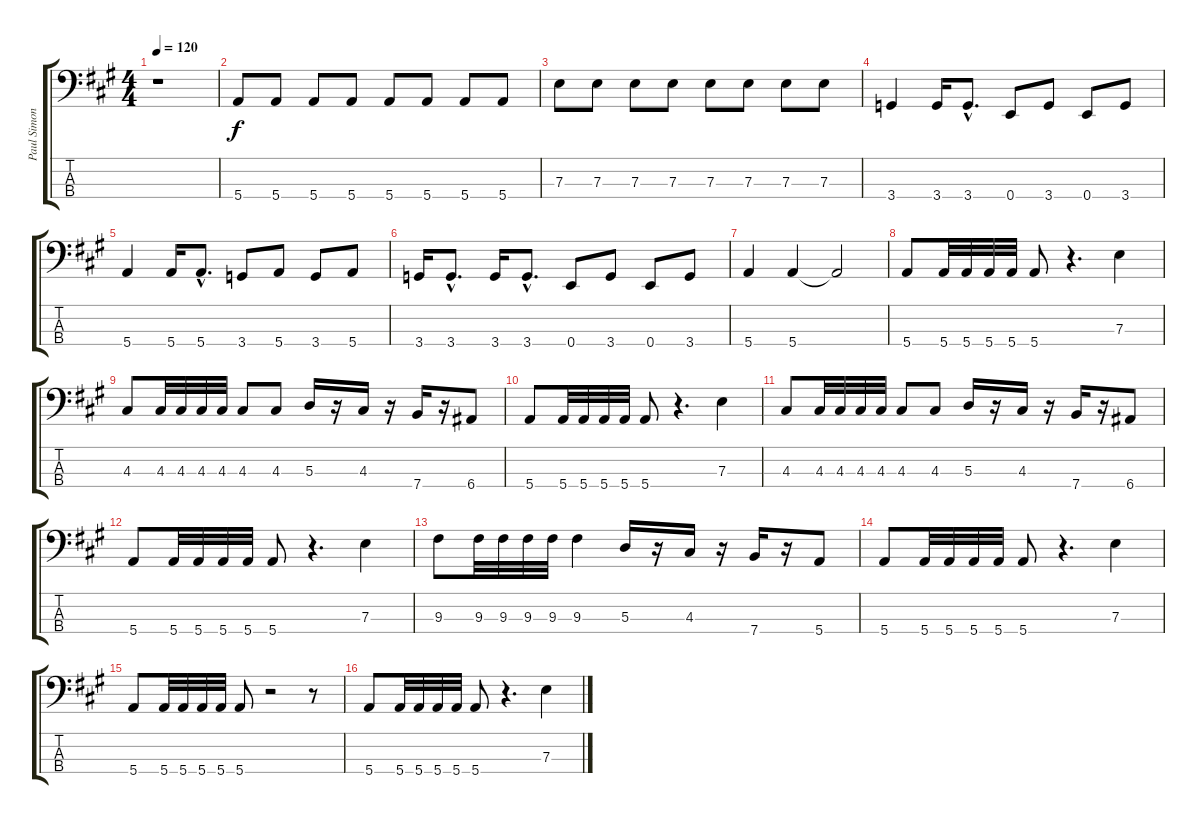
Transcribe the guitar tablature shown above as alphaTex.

\track ("Paul Simonon (bass guitar)" "Paul Simon") {instrument electricbassfinger}
\staff {score tabs}
\tuning (G2 D2 A1 E1) {hide}
\ts (4 4)
\tempo 120
\clef f4
\ks a
r.1{dy f instrument electricbassfinger} |
5.4.8 5.4.8 5.4.8 5.4.8 5.4.8 5.4.8 5.4.8 5.4.8 |
7.3.8 7.3.8 7.3.8 7.3.8 7.3.8 7.3.8 7.3.8 7.3.8 |
3.4.4 3.4.16 3.4{hac}.8{d} 0.4.8 3.4.8 0.4.8 3.4.8 |
5.4.4 5.4.16 5.4{hac}.8{d} 3.4.8 5.4.8 3.4.8 5.4.8 |
3.4.16 3.4{hac}.8{d} 3.4.16 3.4{hac}.8{d} 0.4.8 3.4.8 0.4.8 3.4.8 |
5.4.4 5.4.4 5.4{t}.2 |
5.4.8 5.4.32 5.4.32 5.4.32 5.4.32 5.4.8 r.4{d} 7.3.4 |
4.3.8 4.3.32 4.3.32 4.3.32 4.3.32 4.3.8 4.3.8 5.3.16 r.16 4.3.16 r.16 7.4.16 r.16 6.4.8 |
5.4.8 5.4.32 5.4.32 5.4.32 5.4.32 5.4.8 r.4{d} 7.3.4 |
4.3.8 4.3.32 4.3.32 4.3.32 4.3.32 4.3.8 4.3.8 5.3.16 r.16 4.3.16 r.16 7.4.16 r.16 6.4.8 |
5.4.8 5.4.32 5.4.32 5.4.32 5.4.32 5.4.8 r.4{d} 7.3.4 |
9.3.8 9.3.32 9.3.32 9.3.32 9.3.32 9.3.4 5.3.16 r.16 4.3.16 r.16 7.4.16 r.16 5.4.8 |
5.4.8 5.4.32 5.4.32 5.4.32 5.4.32 5.4.8 r.4{d} 7.3.4 |
5.4.8 5.4.32 5.4.32 5.4.32 5.4.32 5.4.8 r.2 r.8 |
5.4.8 5.4.32 5.4.32 5.4.32 5.4.32 5.4.8 r.4{d} 7.3.4
